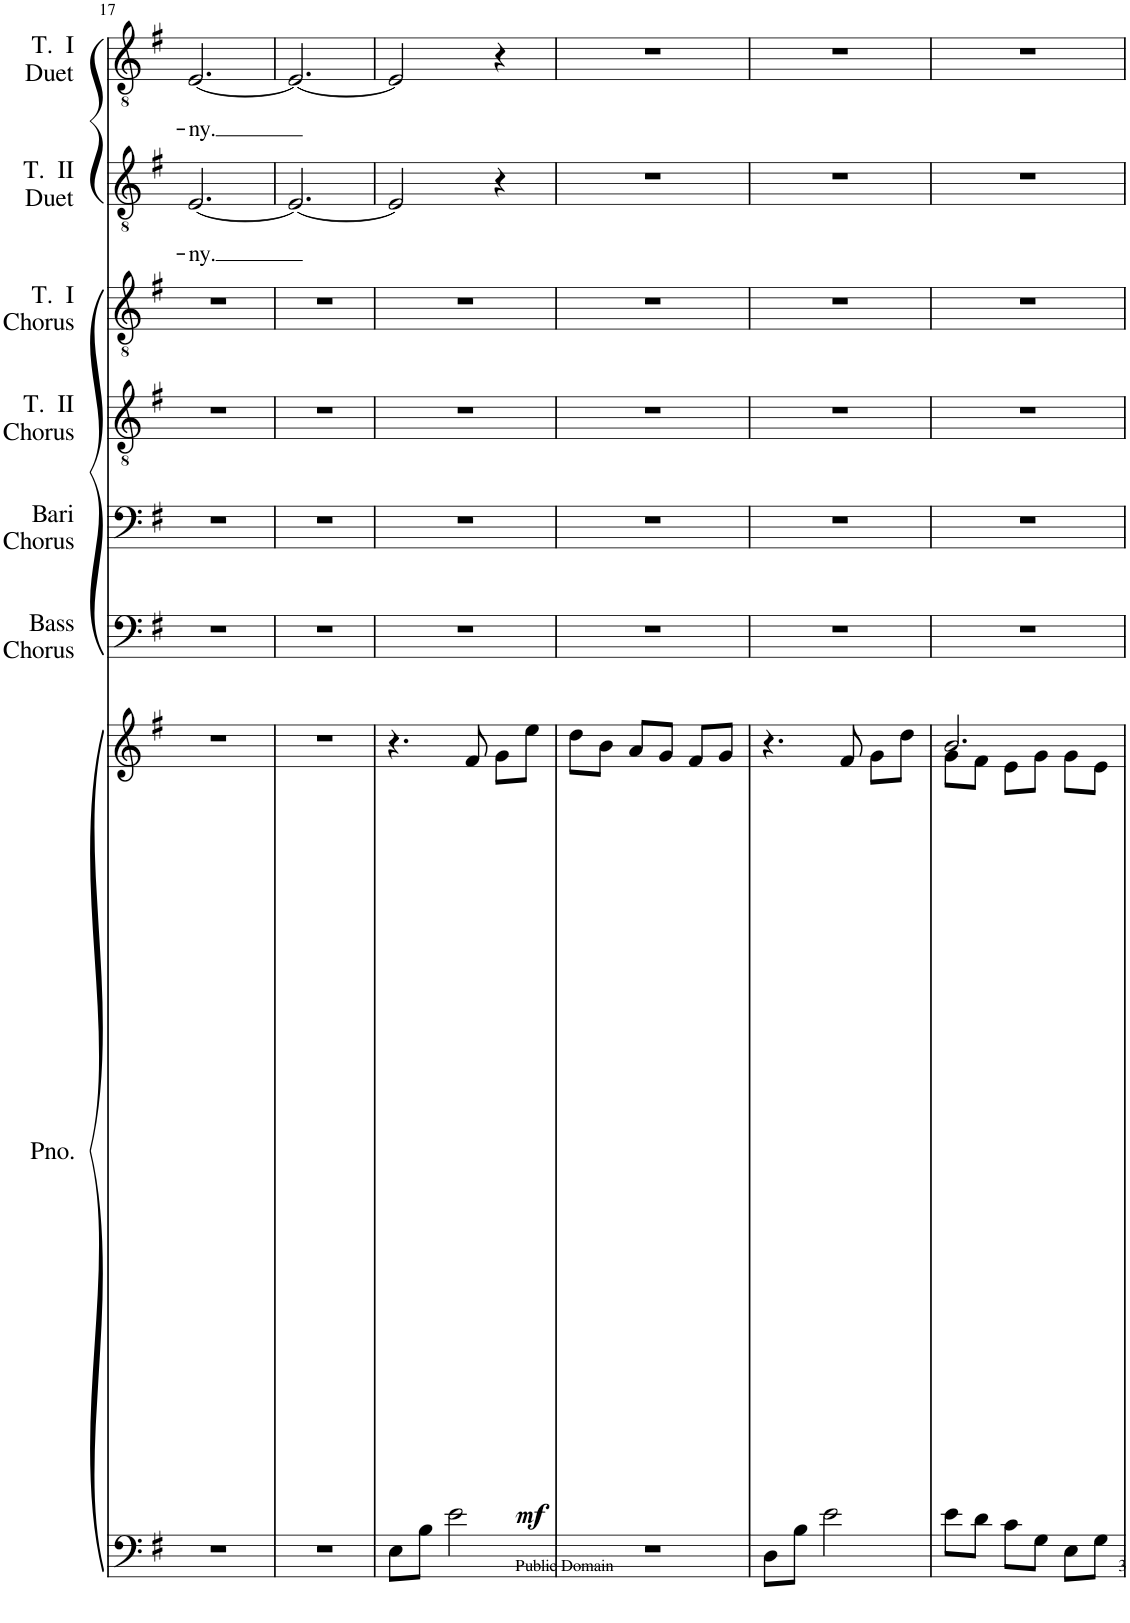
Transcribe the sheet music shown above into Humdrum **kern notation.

**kern	**kern	**dynam	**kern	**kern	**kern	**kern	**kern	**text	**text	**kern	**text	**text
*part7	*part7	*part7	*part6	*part5	*part4	*part3	*part2	*part2	*part2	*part1	*part1	*part1
*staff8	*staff7	*staff7/8	*staff6	*staff5	*staff4	*staff3	*staff2	*staff2	*staff2	*staff1	*staff1	*staff1
*I"Piano	*	*	*I"Bass Chorus	*I"Baritone Chorus	*I"Tenor II Chorus	*I"Tenor I Chorus	*I"Tenor II Duet	*	*	*I"Tenor I Duet	*	*
*I'Pno.	*	*	*I'Bass Chorus	*I'Bari Chorus	*I'T.  II Chorus	*I'T.  I Chorus	*I'T.  II Duet	*	*	*I'T.  I Duet	*	*
!!LO:PB:g=z
*clefF4	*clefG2	*	*clefF4	*clefF4	*clefGv2	*clefGv2	*clefGv2	*	*	*clefGv2	*	*
*k[f#]	*k[f#]	*	*k[f#]	*k[f#]	*k[f#]	*k[f#]	*k[f#]	*	*	*k[f#]	*	*
*M3/4	*M3/4	*	*M3/4	*M3/4	*M3/4	*M3/4	*M3/4	*	*	*M3/4	*	*
=17	=17	=17	=17	=17	=17	=17	=17	=17	=17	=17	=17	=17
!	!	!	!	!	!	!	!	!	!LO:LY:b	!	!	!LO:LY:b
2.r	2.r	.	2.r	2.r	2.r	2.r	[2.E/	.	-ny.	[2.E/	.	-ny.
=18	=18	=18	=18	=18	=18	=18	=18	=18	=18	=18	=18	=18
2.r	2.r	.	2.r	2.r	2.r	2.r	2.E/_	.	.	2.E/_	.	.
=19	=19	=19	=19	=19	=19	=19	=19	=19	=19	=19	=19	=19
!	!	!LO:DY:b=2	!	!	!	!	!	!	!	!	!	!
8E\L	4.r	mf	2.r	2.r	2.r	2.r	2E/]	.	.	2E/]	.	.
8B\J	.	.	.	.	.	.	.	.	.	.	.	.
2e\	.	.	.	.	.	.	.	.	.	.	.	.
!	!	!LO:DY:b	!	!	!	!	!	!	!	!	!	!
.	8f#/	mf	.	.	.	.	.	.	.	.	.	.
.	8g\L	.	.	.	.	.	4r	.	.	4r	.	.
.	8ee\J	.	.	.	.	.	.	.	.	.	.	.
=20	=20	=20	=20	=20	=20	=20	=20	=20	=20	=20	=20	=20
2.r	8dd\L	.	2.r	2.r	2.r	2.r	2.r	.	.	2.r	.	.
.	8b\J	.	.	.	.	.	.	.	.	.	.	.
.	8a/L	.	.	.	.	.	.	.	.	.	.	.
.	8g/J	.	.	.	.	.	.	.	.	.	.	.
.	8f#/L	.	.	.	.	.	.	.	.	.	.	.
.	8g/J	.	.	.	.	.	.	.	.	.	.	.
=21	=21	=21	=21	=21	=21	=21	=21	=21	=21	=21	=21	=21
8D\L	4.r	.	2.r	2.r	2.r	2.r	2.r	.	.	2.r	.	.
8B\J	.	.	.	.	.	.	.	.	.	.	.	.
2e\	.	.	.	.	.	.	.	.	.	.	.	.
.	8f#/	.	.	.	.	.	.	.	.	.	.	.
.	8g\L	.	.	.	.	.	.	.	.	.	.	.
.	8dd\J	.	.	.	.	.	.	.	.	.	.	.
=22	=22	=22	=22	=22	=22	=22	=22	=22	=22	=22	=22	=22
*	*^	*	*	*	*	*	*	*	*	*	*	*
8e\L	2.b/	8g\L	.	2.r	2.r	2.r	2.r	2.r	.	.	2.r	.	.
8d\J	.	8f#\J	.	.	.	.	.	.	.	.	.	.	.
8c\L	.	8e\L	.	.	.	.	.	.	.	.	.	.	.
8G\J	.	8g\J	.	.	.	.	.	.	.	.	.	.	.
8E\L	.	8g\L	.	.	.	.	.	.	.	.	.	.	.
8G\J	.	8e\J	.	.	.	.	.	.	.	.	.	.	.
*	*v	*v	*	*	*	*	*	*	*	*	*	*	*
=	=	=	=	=	=	=	=	=	=	=	=	=
*-	*-	*-	*-	*-	*-	*-	*-	*-	*-	*-	*-	*-
